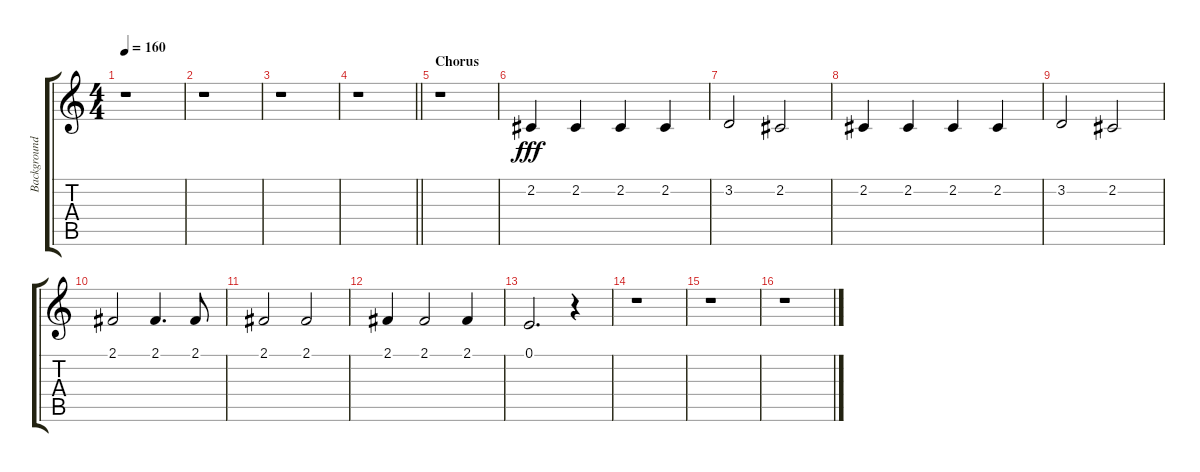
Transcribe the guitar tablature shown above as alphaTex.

\track ("Background Vocals" "Background") {instrument choiraahs}
\staff {score tabs}
\tuning (E4 B3 G3 D3 A2 E2) {hide}
\ts (4 4)
\tempo 160
\clef g2
\ks c
r.1{dy fff} |
r.1 |
r.1 |
\barLineRight lightlight
r.1 |
\section ("" "Chorus")
r.1 |
2.2.4 2.2.4 2.2.4 2.2.4 |
3.2.2 2.2.2 |
2.2.4 2.2.4 2.2.4 2.2.4 |
3.2.2 2.2.2 |
2.1.2 2.1.4{d} 2.1.8 |
2.1.2 2.1.2 |
2.1.4 2.1.2 2.1.4 |
0.1.2{d} r.4 |
r.1 |
r.1 |
r.1
